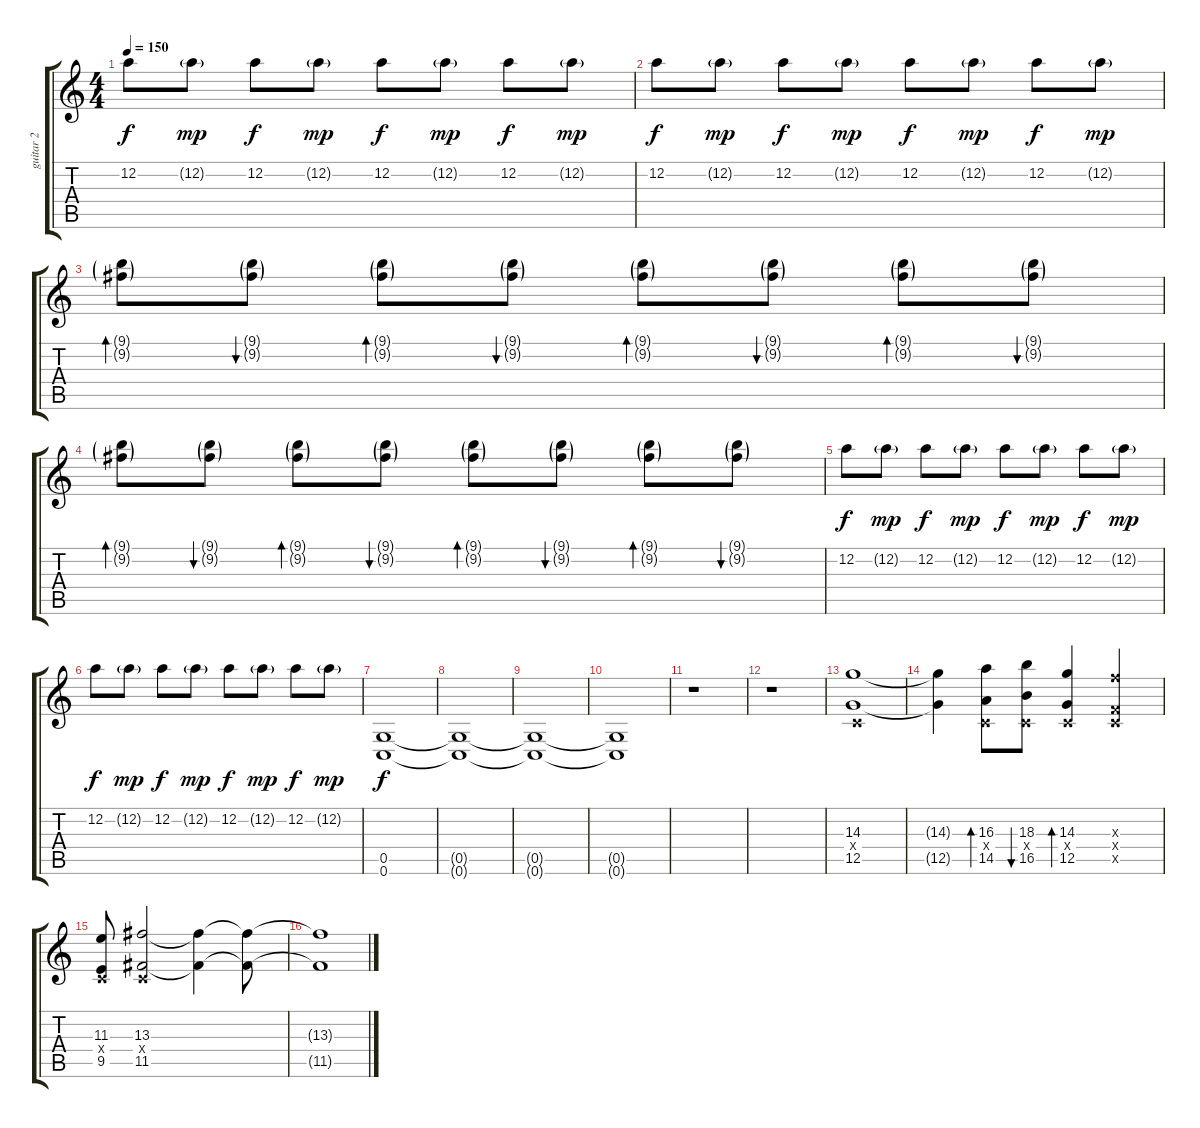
\track ("guitar 2" "guitar 2") {instrument distortionguitar}
\staff {score tabs}
\tuning (D4 A3 F3 C3 G2 C2) {hide}
\ts (4 4)
\tempo 150
\clef g2
\ks c
12.2.8{dy f} 12.2{g}.8{dy mp} 12.2.8{dy f} 12.2{g}.8{dy mp} 12.2.8{dy f} 12.2{g}.8{dy mp} 12.2.8{dy f} 12.2{g}.8{dy mp} |
12.2.8{dy f} 12.2{g}.8{dy mp} 12.2.8{dy f} 12.2{g}.8{dy mp} 12.2.8{dy f} 12.2{g}.8{dy mp} 12.2.8{dy f} 12.2{g}.8{dy mp} |
(9.1{g} 9.2{g}).8{bd 60} (9.1{g} 9.2{g}).8{bu 60} (9.1{g} 9.2{g}).8{bd 60} (9.1{g} 9.2{g}).8{bu 60} (9.1{g} 9.2{g}).8{bd 60} (9.1{g} 9.2{g}).8{bu 60} (9.1{g} 9.2{g}).8{bd 60} (9.1{g} 9.2{g}).8{bu 60} |
(9.1{g} 9.2{g}).8{bd 60} (9.1{g} 9.2{g}).8{bu 60} (9.1{g} 9.2{g}).8{bd 60} (9.1{g} 9.2{g}).8{bu 60} (9.1{g} 9.2{g}).8{bd 60} (9.1{g} 9.2{g}).8{bu 60} (9.1{g} 9.2{g}).8{bd 60} (9.1{g} 9.2{g}).8{bu 60} |
12.2.8{dy f} 12.2{g}.8{dy mp} 12.2.8{dy f} 12.2{g}.8{dy mp} 12.2.8{dy f} 12.2{g}.8{dy mp} 12.2.8{dy f} 12.2{g}.8{dy mp} |
12.2.8{dy f} 12.2{g}.8{dy mp} 12.2.8{dy f} 12.2{g}.8{dy mp} 12.2.8{dy f} 12.2{g}.8{dy mp} 12.2.8{dy f} 12.2{g}.8{dy mp} |
(0.5 0.6).1{dy f balance 8} |
(0.5{t} 0.6{t}).1 |
(0.5{t} 0.6{t}).1 |
(0.5{t} 0.6{t}).1 |
r.1 |
r.1 |
(14.3 0.4{x} 12.5).1 |
(14.3{t} 12.5{t}).4 (16.3 0.4{x} 14.5).8{bd 60} (18.3 0.4{x} 16.5).8{bu 60} (14.3 0.4{x} 12.5).4{bd 60} (12.3{x} 0.4{x} 10.5{x}).4 |
(11.3 0.4{x} 9.5).8 (13.3 0.4{x} 11.5).2 (13.3{t} 11.5{t}).4 (13.3{t} 11.5{t}).8 |
(13.3{t} 11.5{t}).1
